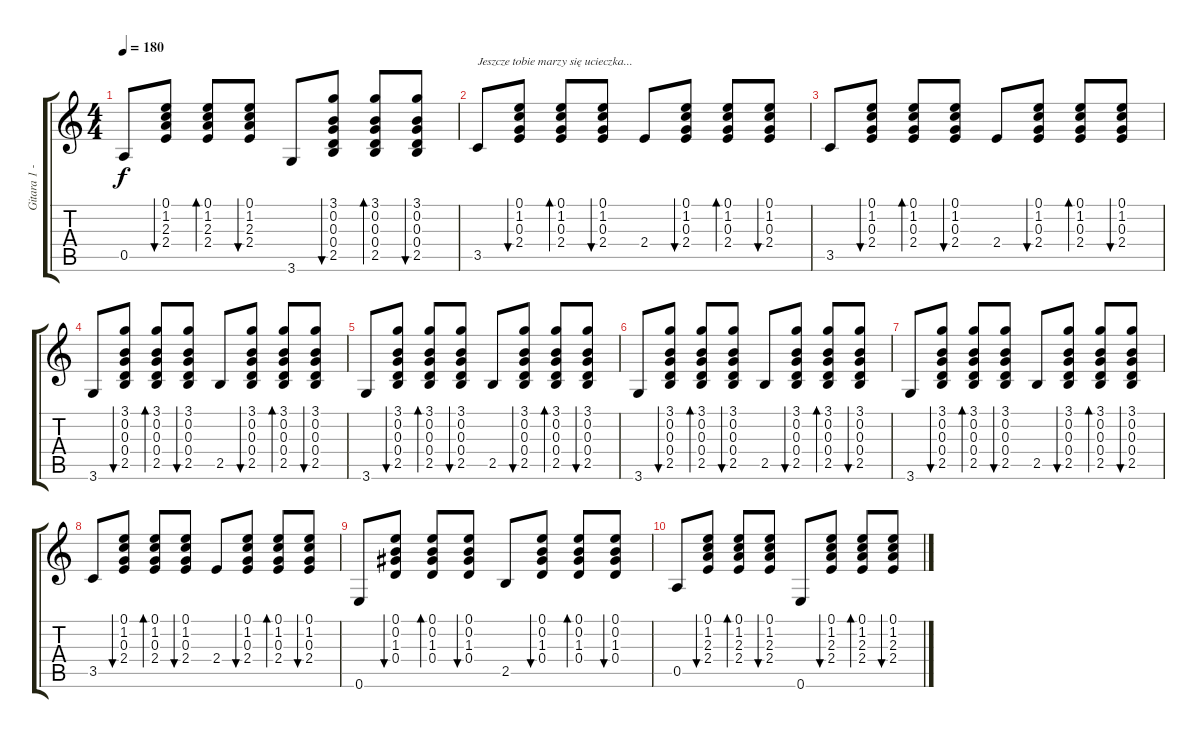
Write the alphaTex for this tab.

\track ("Gitara 1 - Stefan Brzozowski" "Gitara 1 -") {instrument acousticguitarsteel}
\staff {score tabs}
\tuning (E4 B3 G3 D3 A2 E2) {hide}
\ts (4 4)
\tempo 180
\clef g2
\ks c
0.5.8{dy f} (0.1 1.2 2.3 2.4).8{bu 30} (0.1 1.2 2.3 2.4).8{bd 30} (0.1 1.2 2.3 2.4).8{bu 30} 3.6.8 (3.1 0.2 0.3 0.4 2.5).8{bu 30} (3.1 0.2 0.3 0.4 2.5).8{bd 30} (3.1 0.2 0.3 0.4 2.5).8{bu 30} |
3.5.8{txt "Jeszcze tobie marzy się ucieczka..."} (0.1 1.2 0.3 2.4).8{bu 30} (0.1 1.2 0.3 2.4).8{bd 30} (0.1 1.2 0.3 2.4).8{bu 30} 2.4.8 (0.1 1.2 0.3 2.4).8{bu 30} (0.1 1.2 0.3 2.4).8{bd 30} (0.1 1.2 0.3 2.4).8{bu 30} |
3.5.8 (0.1 1.2 0.3 2.4).8{bu 30} (0.1 1.2 0.3 2.4).8{bd 30} (0.1 1.2 0.3 2.4).8{bu 30} 2.4.8 (0.1 1.2 0.3 2.4).8{bu 30} (0.1 1.2 0.3 2.4).8{bd 30} (0.1 1.2 0.3 2.4).8{bu 30} |
3.6.8 (3.1 0.2 0.3 0.4 2.5).8{bu 30} (3.1 0.2 0.3 0.4 2.5).8{bd 30} (3.1 0.2 0.3 0.4 2.5).8{bu 30} 2.5.8 (3.1 0.2 0.3 0.4 2.5).8{bu 30} (3.1 0.2 0.3 0.4 2.5).8{bd 30} (3.1 0.2 0.3 0.4 2.5).8{bu 30} |
3.6.8 (3.1 0.2 0.3 0.4 2.5).8{bu 30} (3.1 0.2 0.3 0.4 2.5).8{bd 30} (3.1 0.2 0.3 0.4 2.5).8{bu 30} 2.5.8 (3.1 0.2 0.3 0.4 2.5).8{bu 30} (3.1 0.2 0.3 0.4 2.5).8{bd 30} (3.1 0.2 0.3 0.4 2.5).8{bu 30} |
3.6.8 (3.1 0.2 0.3 0.4 2.5).8{bu 30} (3.1 0.2 0.3 0.4 2.5).8{bd 30} (3.1 0.2 0.3 0.4 2.5).8{bu 30} 2.5.8 (3.1 0.2 0.3 0.4 2.5).8{bu 30} (3.1 0.2 0.3 0.4 2.5).8{bd 30} (3.1 0.2 0.3 0.4 2.5).8{bu 30} |
3.6.8 (3.1 0.2 0.3 0.4 2.5).8{bu 30} (3.1 0.2 0.3 0.4 2.5).8{bd 30} (3.1 0.2 0.3 0.4 2.5).8{bu 30} 2.5.8 (3.1 0.2 0.3 0.4 2.5).8{bu 30} (3.1 0.2 0.3 0.4 2.5).8{bd 30} (3.1 0.2 0.3 0.4 2.5).8{bu 30} |
3.5.8 (0.1 1.2 0.3 2.4).8{bu 30} (0.1 1.2 0.3 2.4).8{bd 30} (0.1 1.2 0.3 2.4).8{bu 30} 2.4.8 (0.1 1.2 0.3 2.4).8{bu 30} (0.1 1.2 0.3 2.4).8{bd 30} (0.1 1.2 0.3 2.4).8{bu 30} |
0.6.8 (0.1 0.2 1.3 0.4).8{bu 30} (0.1 0.2 1.3 0.4).8{bd 30} (0.1 0.2 1.3 0.4).8{bu 30} 2.5.8 (0.1 0.2 1.3 0.4).8{bu 30} (0.1 0.2 1.3 0.4).8{bd 30} (0.1 0.2 1.3 0.4).8{bu 30} |
0.5.8 (0.1 1.2 2.3 2.4).8{bu 30} (0.1 1.2 2.3 2.4).8{bd 30} (0.1 1.2 2.3 2.4).8{bu 30} 0.6.8 (0.1 1.2 2.3 2.4).8{bu 30} (0.1 1.2 2.3 2.4).8{bd 30} (0.1 1.2 2.3 2.4).8{bu 30}
